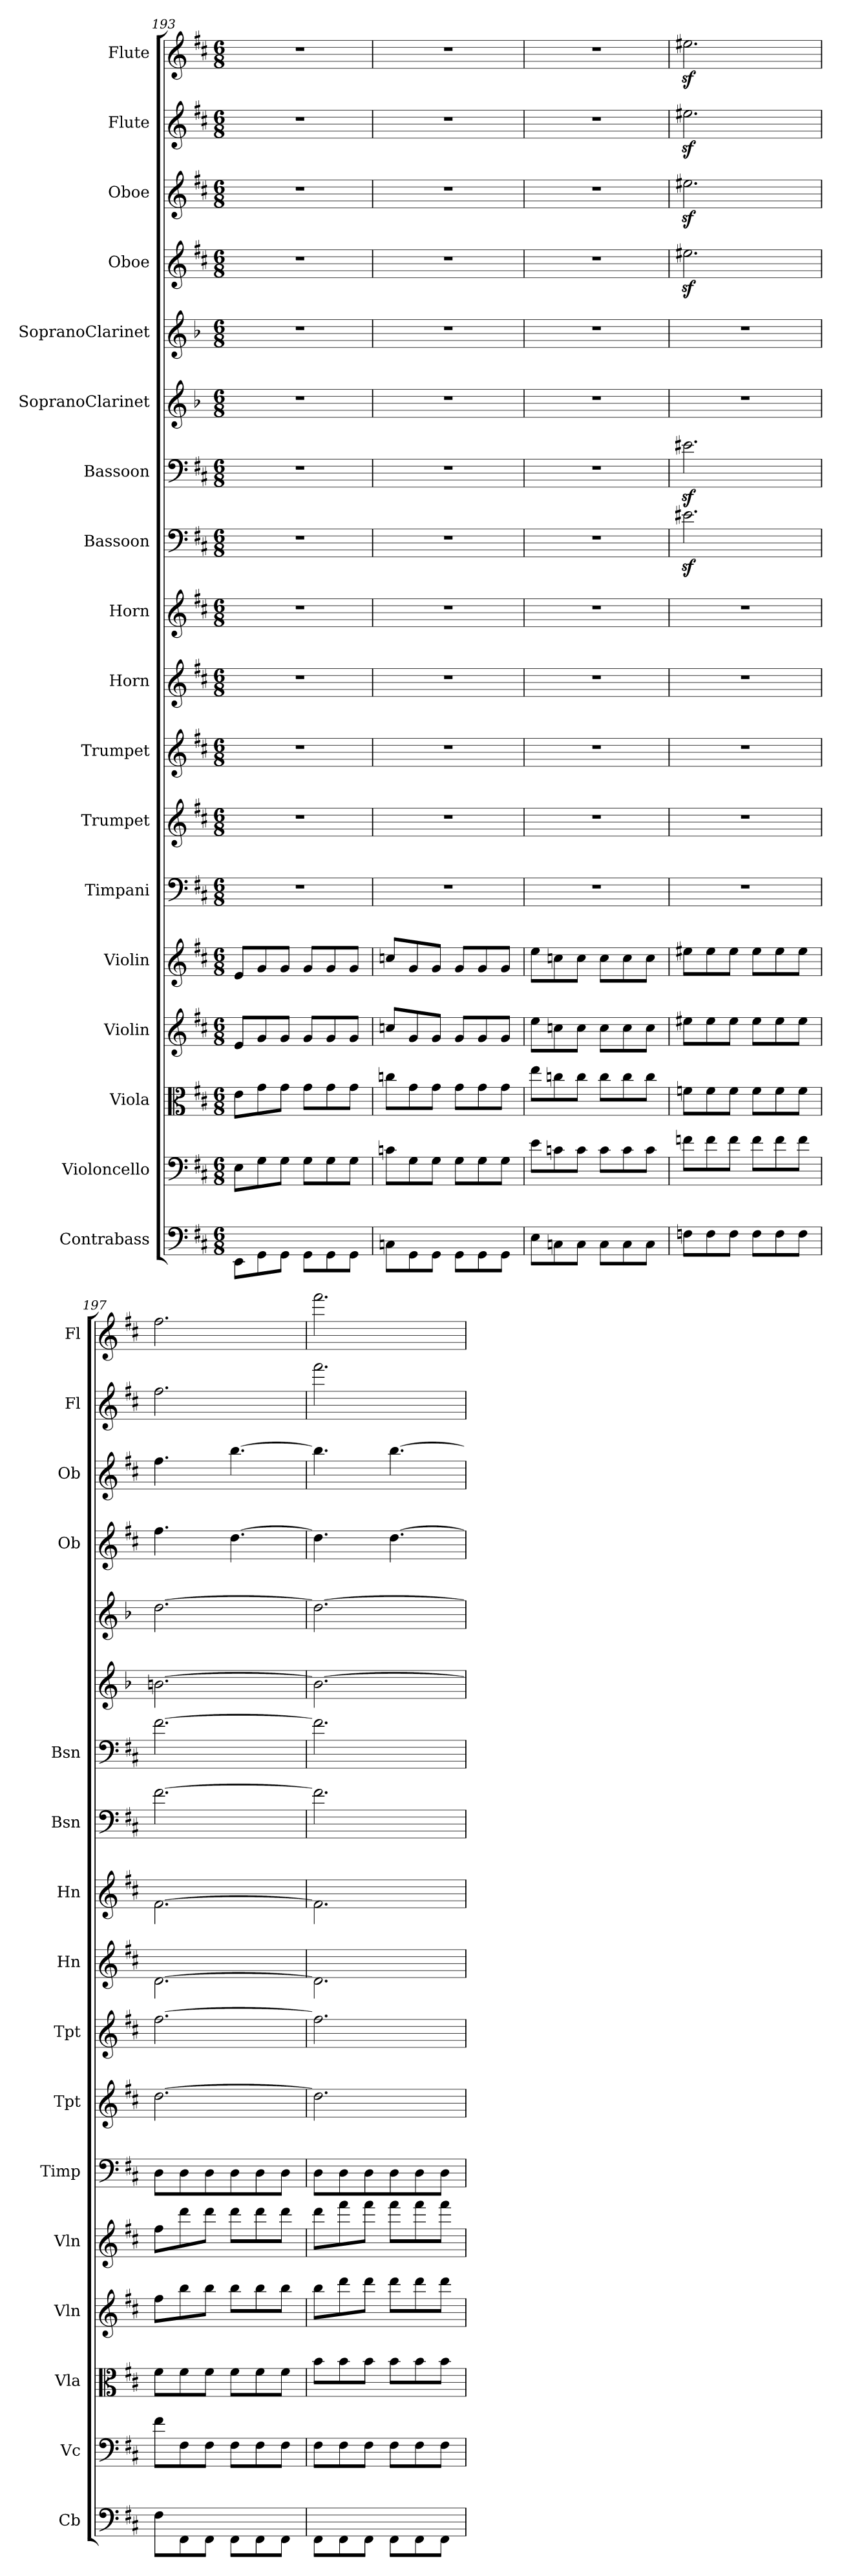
**kern	**kern	**kern	**kern	**kern	**kern	**kern	**kern	**kern	**kern	**kern	**kern	**kern	**kern	**kern	**kern	**kern	**kern
*part18	*part17	*part16	*part15	*part14	*part13	*part12	*part11	*part10	*part9	*part8	*part7	*part6	*part5	*part4	*part3	*part2	*part1
*staff18	*staff17	*staff16	*staff15	*staff14	*staff13	*staff12	*staff11	*staff10	*staff9	*staff8	*staff7	*staff6	*staff5	*staff4	*staff3	*staff2	*staff1
*I"Contrabass	*I"Violoncello	*I"Viola	*I"Violin	*I"Violin	*I"Timpani	*I"Trumpet	*I"Trumpet	*I"Horn	*I"Horn	*I"Bassoon	*I"Bassoon	*I"SopranoClarinet	*I"SopranoClarinet	*I"Oboe	*I"Oboe	*I"Flute	*I"Flute
*I'Cb	*I'Vc	*I'Vla	*I'Vln	*I'Vln	*I'Timp	*I'Tpt	*I'Tpt	*I'Hn	*I'Hn	*I'Bsn	*I'Bsn	*	*	*I'Ob	*I'Ob	*I'Fl	*I'Fl
*clefF4	*clefF4	*clefC3	*clefG2	*clefG2	*clefF4	*clefG2	*clefG2	*clefG2	*clefG2	*clefF4	*clefF4	*clefG2	*clefG2	*clefG2	*clefG2	*clefG2	*clefG2
*k[f#c#]	*k[f#c#]	*k[f#c#]	*k[f#c#]	*k[f#c#]	*k[f#c#]	*k[f#c#]	*k[f#c#]	*k[f#c#]	*k[f#c#]	*k[f#c#]	*k[f#c#]	*k[b-]	*k[b-]	*k[f#c#]	*k[f#c#]	*k[f#c#]	*k[f#c#]
*M6/8	*M6/8	*M6/8	*M6/8	*M6/8	*M6/8	*M6/8	*M6/8	*M6/8	*M6/8	*M6/8	*M6/8	*M6/8	*M6/8	*M6/8	*M6/8	*M6/8	*M6/8
=193	=193	=193	=193	=193	=193	=193	=193	=193	=193	=193	=193	=193	=193	=193	=193	=193	=193
8EE\L	8E\L	8e\L	8e/L	8e/L	2.r	2.r	2.r	2.r	2.r	2.r	2.r	2.r	2.r	2.r	2.r	2.r	2.r
8GG\	8G\	8g\	8g/	8g/	.	.	.	.	.	.	.	.	.	.	.	.	.
8GG\J	8G\J	8g\J	8g/J	8g/J	.	.	.	.	.	.	.	.	.	.	.	.	.
8GG\L	8G\L	8g\L	8g/L	8g/L	.	.	.	.	.	.	.	.	.	.	.	.	.
8GG\	8G\	8g\	8g/	8g/	.	.	.	.	.	.	.	.	.	.	.	.	.
8GG\J	8G\J	8g\J	8g/J	8g/J	.	.	.	.	.	.	.	.	.	.	.	.	.
=194	=194	=194	=194	=194	=194	=194	=194	=194	=194	=194	=194	=194	=194	=194	=194	=194	=194
8Cn\L	8cn\L	8ccn\L	8ccn/L	8ccn/L	2.r	2.r	2.r	2.r	2.r	2.r	2.r	2.r	2.r	2.r	2.r	2.r	2.r
8GG\	8G\	8g\	8g/	8g/	.	.	.	.	.	.	.	.	.	.	.	.	.
8GG\J	8G\J	8g\J	8g/J	8g/J	.	.	.	.	.	.	.	.	.	.	.	.	.
8GG\L	8G\L	8g\L	8g/L	8g/L	.	.	.	.	.	.	.	.	.	.	.	.	.
8GG\	8G\	8g\	8g/	8g/	.	.	.	.	.	.	.	.	.	.	.	.	.
8GG\J	8G\J	8g\J	8g/J	8g/J	.	.	.	.	.	.	.	.	.	.	.	.	.
=195	=195	=195	=195	=195	=195	=195	=195	=195	=195	=195	=195	=195	=195	=195	=195	=195	=195
8E\L	8e\L	8ee\L	8ee\L	8ee\L	2.r	2.r	2.r	2.r	2.r	2.r	2.r	2.r	2.r	2.r	2.r	2.r	2.r
8Cn\	8cn\	8ccn\	8ccn\	8ccn\	.	.	.	.	.	.	.	.	.	.	.	.	.
8C\J	8c\J	8cc\J	8cc\J	8cc\J	.	.	.	.	.	.	.	.	.	.	.	.	.
8C\L	8c\L	8cc\L	8cc\L	8cc\L	.	.	.	.	.	.	.	.	.	.	.	.	.
8C\	8c\	8cc\	8cc\	8cc\	.	.	.	.	.	.	.	.	.	.	.	.	.
8C\J	8c\J	8cc\J	8cc\J	8cc\J	.	.	.	.	.	.	.	.	.	.	.	.	.
=196	=196	=196	=196	=196	=196	=196	=196	=196	=196	=196	=196	=196	=196	=196	=196	=196	=196
8Fn\L	8fn\L	8fn\L	8ee#X\L	8ee#X\L	2.r	2.r	2.r	2.r	2.r	2.e#Xz\	2.e#Xz\	2.r	2.r	2.ee#Xz\	2.ee#Xz\	2.ee#Xz\	2.ee#Xz\
8F\	8f\	8f\	8ee#\	8ee#\	.	.	.	.	.	.	.	.	.	.	.	.	.
8F\J	8f\J	8f\J	8ee#\J	8ee#\J	.	.	.	.	.	.	.	.	.	.	.	.	.
8F\L	8f\L	8f\L	8ee#\L	8ee#\L	.	.	.	.	.	.	.	.	.	.	.	.	.
8F\	8f\	8f\	8ee#\	8ee#\	.	.	.	.	.	.	.	.	.	.	.	.	.
8F\J	8f\J	8f\J	8ee#\J	8ee#\J	.	.	.	.	.	.	.	.	.	.	.	.	.
=197	=197	=197	=197	=197	=197	=197	=197	=197	=197	=197	=197	=197	=197	=197	=197	=197	=197
8F#\L	8f#\L	8f#\L	8ff#\L	8ff#\L	8D\L	[2.dd\	[2.ff#\	[2.d\	[2.f#\	[2.f#\	[2.f#\	[2.bn\	[2.dd\	4.ff#\	4.ff#\	2.ff#\	2.ff#\
8FF#\	8F#\	8f#\	8bb\	8ddd\	8D\	.	.	.	.	.	.	.	.	.	.	.	.
8FF#\J	8F#\J	8f#\J	8bb\J	8ddd\J	8D\	.	.	.	.	.	.	.	.	.	.	.	.
8FF#\L	8F#\L	8f#\L	8bb\L	8ddd\L	8D\	.	.	.	.	.	.	.	.	[4.dd\	[4.bb\	.	.
8FF#\	8F#\	8f#\	8bb\	8ddd\	8D\	.	.	.	.	.	.	.	.	.	.	.	.
8FF#\J	8F#\J	8f#\J	8bb\J	8ddd\J	8D\J	.	.	.	.	.	.	.	.	.	.	.	.
=198	=198	=198	=198	=198	=198	=198	=198	=198	=198	=198	=198	=198	=198	=198	=198	=198	=198
8FF#\L	8F#\L	8b\L	8bb\L	8ddd\L	8D\L	2.dd\]	2.ff#\]	2.d\]	2.f#\]	2.f#\]	2.f#\]	2.b\_	2.dd\_	4.dd\]	4.bb\]	2.fff#\	2.fff#\
8FF#\	8F#\	8b\	8ddd\	8fff#\	8D\	.	.	.	.	.	.	.	.	.	.	.	.
8FF#\J	8F#\J	8b\J	8ddd\J	8fff#\J	8D\	.	.	.	.	.	.	.	.	.	.	.	.
8FF#\L	8F#\L	8b\L	8ddd\L	8fff#\L	8D\	.	.	.	.	.	.	.	.	[4.dd\	[4.bb\	.	.
8FF#\	8F#\	8b\	8ddd\	8fff#\	8D\	.	.	.	.	.	.	.	.	.	.	.	.
8FF#\J	8F#\J	8b\J	8ddd\J	8fff#\J	8D\J	.	.	.	.	.	.	.	.	.	.	.	.
=	=	=	=	=	=	=	=	=	=	=	=	=	=	=	=	=	=
*-	*-	*-	*-	*-	*-	*-	*-	*-	*-	*-	*-	*-	*-	*-	*-	*-	*-
